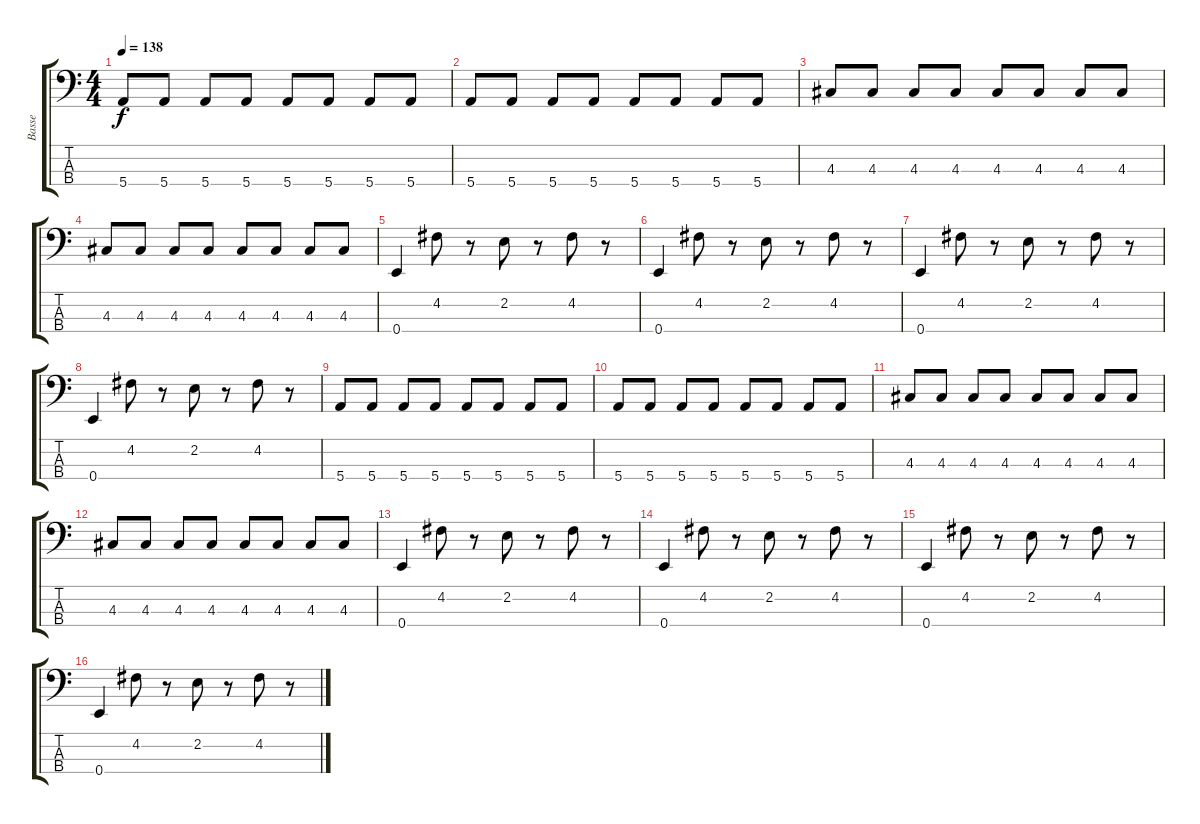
\track ("Basse" "Basse") {instrument electricbassfinger}
\staff {score tabs}
\tuning (G2 D2 A1 E1) {hide}
\ts (4 4)
\tempo 138
\clef f4
\ks c
5.4.8{dy f} 5.4.8 5.4.8 5.4.8 5.4.8 5.4.8 5.4.8 5.4.8 |
5.4.8 5.4.8 5.4.8 5.4.8 5.4.8 5.4.8 5.4.8 5.4.8 |
4.3.8 4.3.8 4.3.8 4.3.8 4.3.8 4.3.8 4.3.8 4.3.8 |
4.3.8 4.3.8 4.3.8 4.3.8 4.3.8 4.3.8 4.3.8 4.3.8 |
0.4.4 4.2.8 r.8 2.2.8 r.8 4.2.8 r.8 |
0.4.4 4.2.8 r.8 2.2.8 r.8 4.2.8 r.8 |
0.4.4 4.2.8 r.8 2.2.8 r.8 4.2.8 r.8 |
0.4.4 4.2.8 r.8 2.2.8 r.8 4.2.8 r.8 |
5.4.8 5.4.8 5.4.8 5.4.8 5.4.8 5.4.8 5.4.8 5.4.8 |
5.4.8 5.4.8 5.4.8 5.4.8 5.4.8 5.4.8 5.4.8 5.4.8 |
4.3.8 4.3.8 4.3.8 4.3.8 4.3.8 4.3.8 4.3.8 4.3.8 |
4.3.8 4.3.8 4.3.8 4.3.8 4.3.8 4.3.8 4.3.8 4.3.8 |
0.4.4 4.2.8 r.8 2.2.8 r.8 4.2.8 r.8 |
0.4.4 4.2.8 r.8 2.2.8 r.8 4.2.8 r.8 |
0.4.4 4.2.8 r.8 2.2.8 r.8 4.2.8 r.8 |
0.4.4 4.2.8 r.8 2.2.8 r.8 4.2.8 r.8
